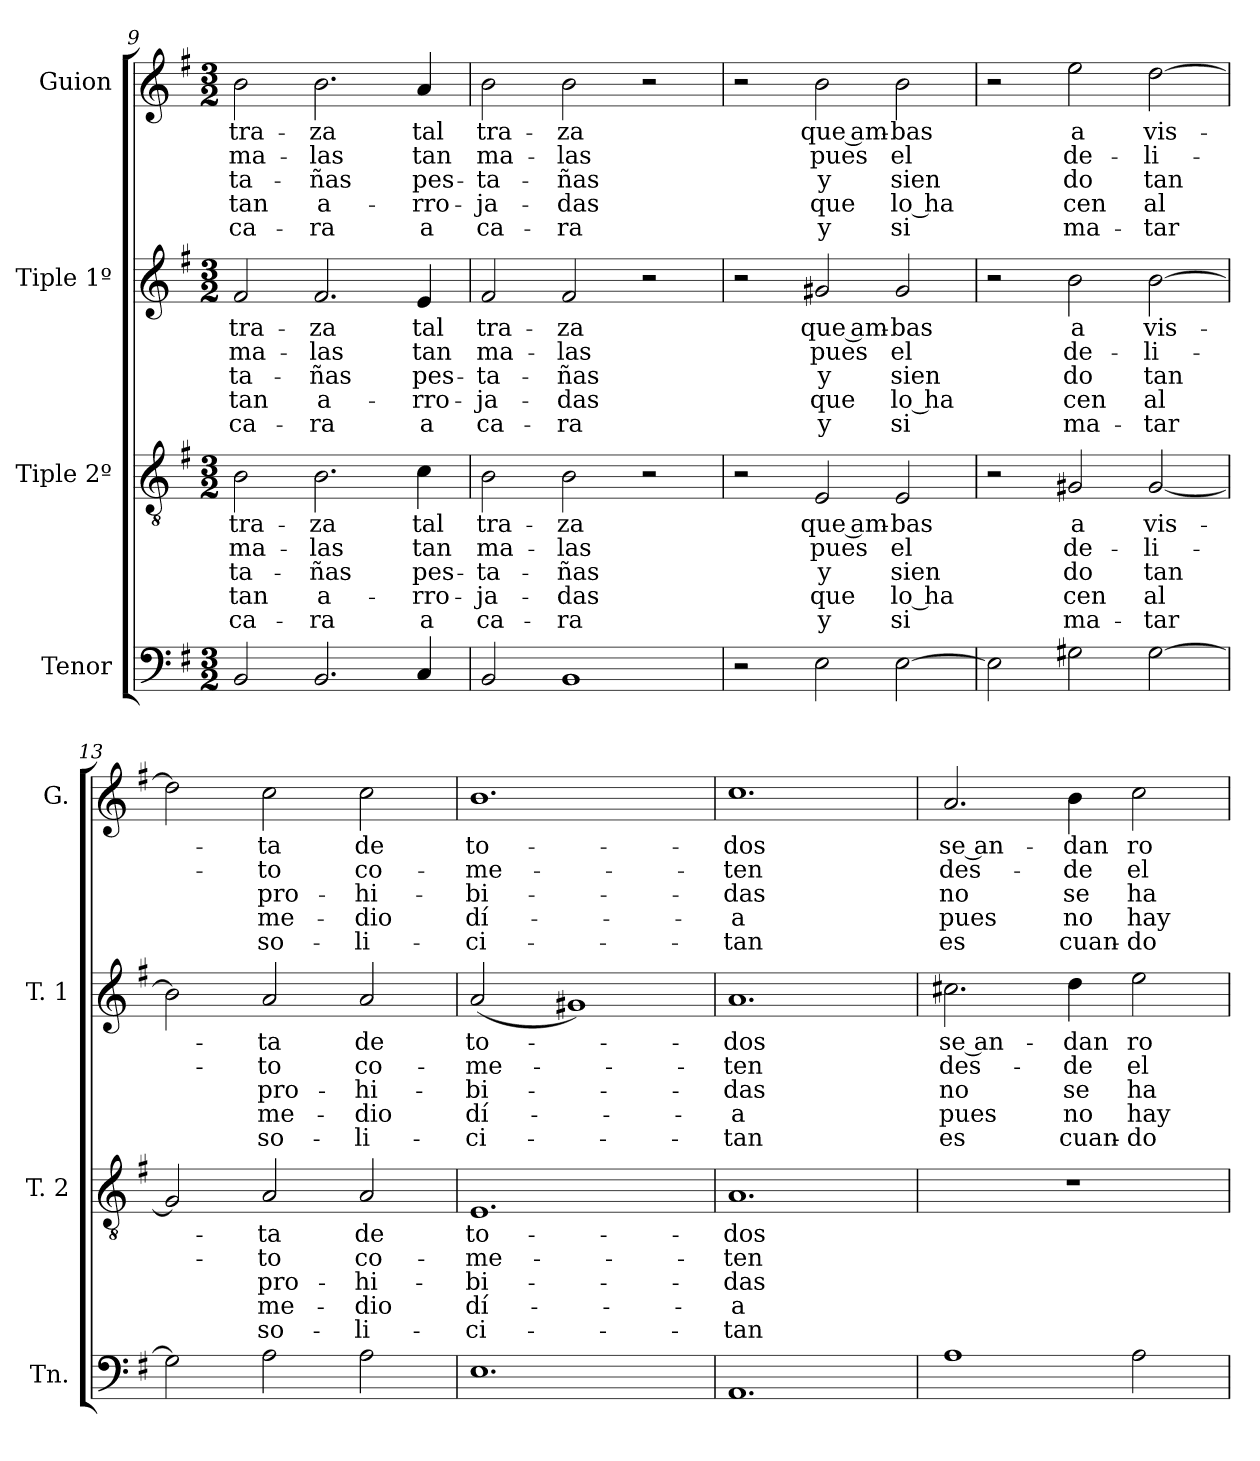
**kern	**kern	**text	**text	**text	**text	**text	**kern	**text	**text	**text	**text	**text	**kern	**text	**text	**text	**text	**text
*part4	*part3	*part3	*part3	*part3	*part3	*part3	*part2	*part2	*part2	*part2	*part2	*part2	*part1	*part1	*part1	*part1	*part1	*part1
*staff4	*staff3	*staff3	*staff3	*staff3	*staff3	*staff3	*staff2	*staff2	*staff2	*staff2	*staff2	*staff2	*staff1	*staff1	*staff1	*staff1	*staff1	*staff1
*I"Tenor	*I"Tiple 2º	*	*	*	*	*	*I"Tiple 1º	*	*	*	*	*	*I"Guion	*	*	*	*	*
*I'Tn.	*I'T. 2	*	*	*	*	*	*I'T. 1	*	*	*	*	*	*I'G.	*	*	*	*	*
*clefF4	*clefGv2	*	*	*	*	*	*clefG2	*	*	*	*	*	*clefG2	*	*	*	*	*
*k[f#]	*k[f#]	*	*	*	*	*	*k[f#]	*	*	*	*	*	*k[f#]	*	*	*	*	*
*M3/2	*M3/2	*	*	*	*	*	*M3/2	*	*	*	*	*	*M3/2	*	*	*	*	*
=9	=9	=9	=9	=9	=9	=9	=9	=9	=9	=9	=9	=9	=9	=9	=9	=9	=9	=9
2BB	2B	tra-	ma-	-ta-	tan	ca-	2f#	tra-	ma-	-ta-	tan	ca-	2b	tra-	ma-	-ta-	tan	ca-
2.BB	2.B	-za	-las	-ñas	a-	-ra	2.f#	-za	-las	-ñas	a-	-ra	2.b	-za	-las	-ñas	a-	-ra
4C	4c	tal	tan	pes-	-rro-	a	4e	tal	tan	pes-	-rro-	a	4a	tal	tan	pes-	-rro-	a
=10	=10	=10	=10	=10	=10	=10	=10	=10	=10	=10	=10	=10	=10	=10	=10	=10	=10	=10
2BB	2B	tra-	ma-	-ta-	-ja-	ca-	2f#	tra-	ma-	-ta-	-ja-	ca-	2b	tra-	ma-	-ta-	-ja-	ca-
1BB	2B	-za	-las	-ñas	-das	-ra	2f#	-za	-las	-ñas	-das	-ra	2b	-za	-las	-ñas	-das	-ra
.	2r	.	.	.	.	.	2r	.	.	.	.	.	2r	.	.	.	.	.
=11	=11	=11	=11	=11	=11	=11	=11	=11	=11	=11	=11	=11	=11	=11	=11	=11	=11	=11
2r	2r	.	.	.	.	.	2r	.	.	.	.	.	2r	.	.	.	.	.
2E	2E	que am-	pues	y	que	y	2g#X	que am-	pues	y	que	y	2b	que am-	pues	y	que	y
[2E	2E	-bas	el	sien	lo ha	si	2g#	-bas	el	sien	lo ha	si	2b	-bas	el	sien	lo ha	si
=12	=12	=12	=12	=12	=12	=12	=12	=12	=12	=12	=12	=12	=12	=12	=12	=12	=12	=12
2E]	2r	.	.	.	.	.	2r	.	.	.	.	.	2r	.	.	.	.	.
2G#X	2G#X	a	de-	do	cen	ma-	2b	a	de-	do	cen	ma-	2ee	a	de-	do	cen	ma-
[2G#	[2G#	vis-	-li-	tan	al	-tar	[2b	vis-	-li-	tan	al	-tar	[2dd	vis-	-li-	tan	al	-tar
=13	=13	=13	=13	=13	=13	=13	=13	=13	=13	=13	=13	=13	=13	=13	=13	=13	=13	=13
2G#]	2G#]	.	.	.	.	.	2b]	.	.	.	.	.	2dd]	.	.	.	.	.
2A	2A	-ta	-to	pro-	me-	so-	2a	-ta	-to	pro-	me-	so-	2cc	-ta	-to	pro-	me-	so-
2A	2A	de	co-	-hi-	-dio	-li-	2a	de	co-	-hi-	-dio	-li-	2cc	de	co-	-hi-	-dio	-li-
=14	=14	=14	=14	=14	=14	=14	=14	=14	=14	=14	=14	=14	=14	=14	=14	=14	=14	=14
1.E	1.E	to-	-me-	-bi-	dí-	-ci-	(2a	to-	-me-	-bi-	dí-	-ci-	1.b	to-	-me-	-bi-	dí-	-ci-
.	.	.	.	.	.	.	1g#X)	.	.	.	.	.	.	.	.	.	.	.
=15	=15	=15	=15	=15	=15	=15	=15	=15	=15	=15	=15	=15	=15	=15	=15	=15	=15	=15
1.AA	1.A	-dos	-ten	-das	-a	-tan	1.a	-dos	-ten	-das	-a	-tan	1.cc	-dos	-ten	-das	-a	-tan
=16	=16	=16	=16	=16	=16	=16	=16	=16	=16	=16	=16	=16	=16	=16	=16	=16	=16	=16
1A	1.r	.	.	.	.	.	2.cc#X	se an-	des-	no	pues	es	2.a	se an-	des-	no	pues	es
.	.	.	.	.	.	.	4dd	-dan	-de	se	no	cuan-	4b	-dan	-de	se	no	cuan-
2A	.	.	.	.	.	.	2ee	ro-	el	ha-	hay	-do	2cc	ro-	el	ha-	hay	-do
=	=	=	=	=	=	=	=	=	=	=	=	=	=	=	=	=	=	=
*-	*-	*-	*-	*-	*-	*-	*-	*-	*-	*-	*-	*-	*-	*-	*-	*-	*-	*-
